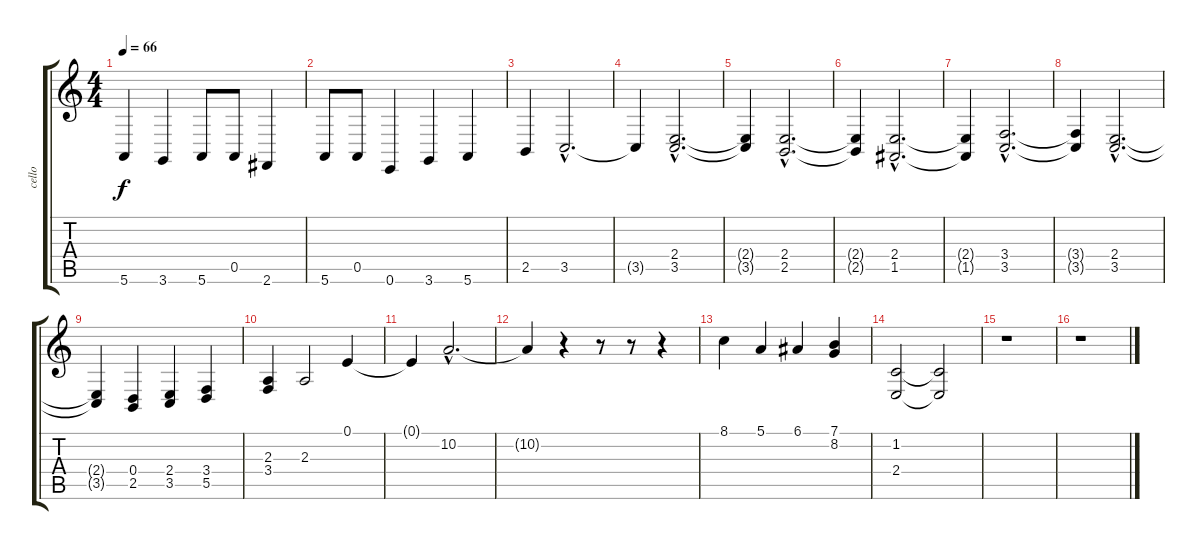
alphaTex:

\track ("cello" "cello") {instrument cello}
\staff {score tabs}
\tuning (E4 B3 G3 D3 A2 E2) {hide}
\ts (4 4)
\tempo 66
\clef g2
\ks c
5.6{t}.4{dy f} 3.6.4 5.6.8 0.5.8 2.6.4 |
5.6.8 0.5.8 0.6.4 3.6.4 5.6.4 |
2.5.4 3.5{hac}.2{d} |
3.5{t}.4 (2.4{hac} 3.5{hac}).2{d} |
(2.4{t} 3.5{t}).4 (2.4{hac} 2.5{hac}).2{d} |
(2.4{t} 2.5{t}).4 (2.4{hac} 1.5{hac}).2{d} |
(2.4{t} 1.5{t}).4 (3.4{hac} 3.5{hac}).2{d} |
(3.4{t} 3.5{t}).4 (2.4{hac} 3.5{hac}).2{d} |
(2.4{t} 3.5{t}).4 (0.4 2.5).4 (2.4 3.5).4 (3.4 5.5).4 |
(2.3 3.4).4 2.3.2 0.1.4 |
0.1{t}.4 10.2{hac}.2{d} |
10.2{t}.4 r.4 r.8 r.8 r.4 |
8.1.4 5.1.4 6.1.4 (7.1 8.2).4 |
(1.2 2.4).2 (1.2{t} 2.4{t}).2 |
r.1 |
r.1
